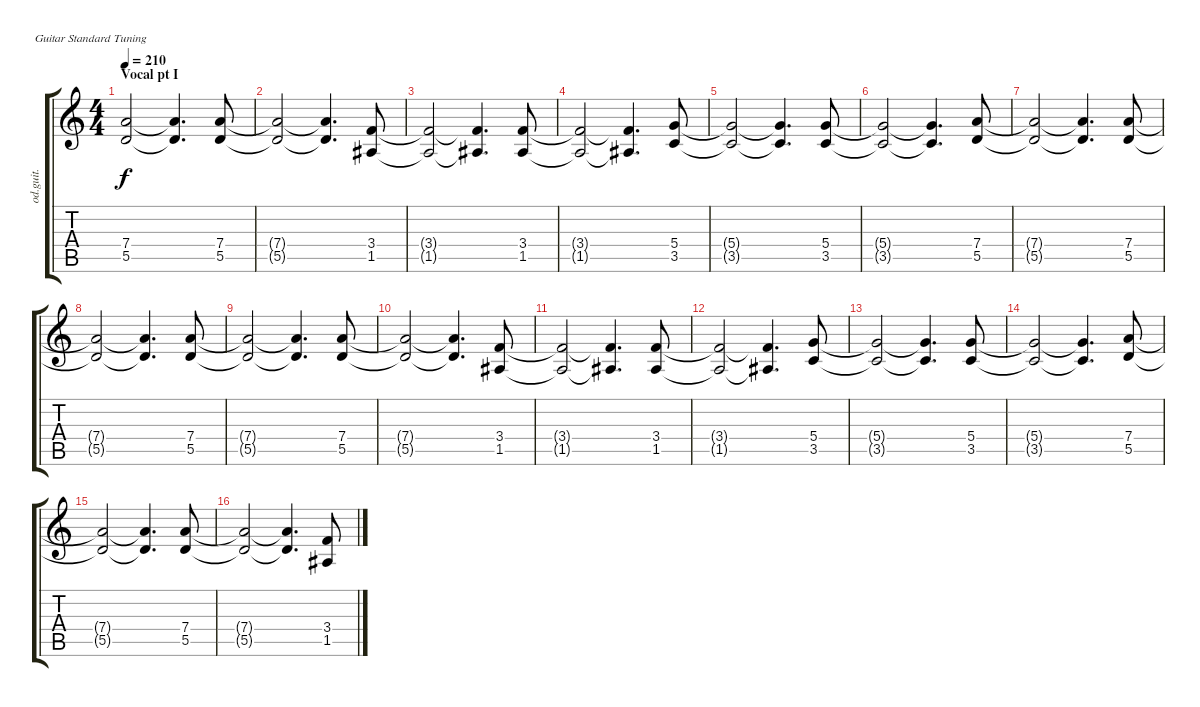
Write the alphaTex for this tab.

\defaultSystemsLayout 4
\bracketExtendMode groupsimilarinstruments
\otherSystemsTrackNameOrientation horizontal
\track ("Janick Gers" "od.guit.") {instrument overdrivenguitar}
\staff {score tabs}
\tuning (E4 B3 G3 D3 A2 E2)
\ts (4 4)
\section ("" "Vocal pt I")
\tempo 210
\clef g2
\ks c
(7.4{t} 5.5{t}).2{dy f} (7.4{t} 5.5{t}).4{d} (7.4 5.5).8 |
(7.4{t} 5.5{t}).2 (7.4{t} 5.5{t}).4{d} (3.4 1.5{acc #}).8 |
(3.4{t} 1.5{t acc #}).2 (3.4{t} 1.5{t acc #}).4{d} (3.4 1.5{acc #}).8 |
(3.4{t} 1.5{t acc #}).2 (3.4{t} 1.5{t acc #}).4{d} (5.4 3.5).8 |
(5.4{t} 3.5{t}).2 (5.4{t} 3.5{t}).4{d} (5.4 3.5).8 |
(5.4{t} 3.5{t}).2 (5.4{t} 3.5{t}).4{d} (7.4 5.5).8 |
(7.4{t} 5.5{t}).2 (7.4{t} 5.5{t}).4{d} (7.4 5.5).8 |
(7.4{t} 5.5{t}).2 (7.4{t} 5.5{t}).4{d} (7.4 5.5).8 |
(7.4{t} 5.5{t}).2 (7.4{t} 5.5{t}).4{d} (7.4 5.5).8 |
(7.4{t} 5.5{t}).2 (7.4{t} 5.5{t}).4{d} (3.4 1.5{acc #}).8 |
(3.4{t} 1.5{t acc #}).2 (3.4{t} 1.5{t acc #}).4{d} (3.4 1.5{acc #}).8 |
(3.4{t} 1.5{t acc #}).2 (3.4{t} 1.5{t acc #}).4{d} (5.4 3.5).8 |
(5.4{t} 3.5{t}).2 (5.4{t} 3.5{t}).4{d} (5.4 3.5).8 |
(5.4{t} 3.5{t}).2 (5.4{t} 3.5{t}).4{d} (7.4 5.5).8 |
(7.4{t} 5.5{t}).2 (7.4{t} 5.5{t}).4{d} (7.4 5.5).8 |
(7.4{t} 5.5{t}).2 (7.4{t} 5.5{t}).4{d} (3.4 1.5{acc #}).8
